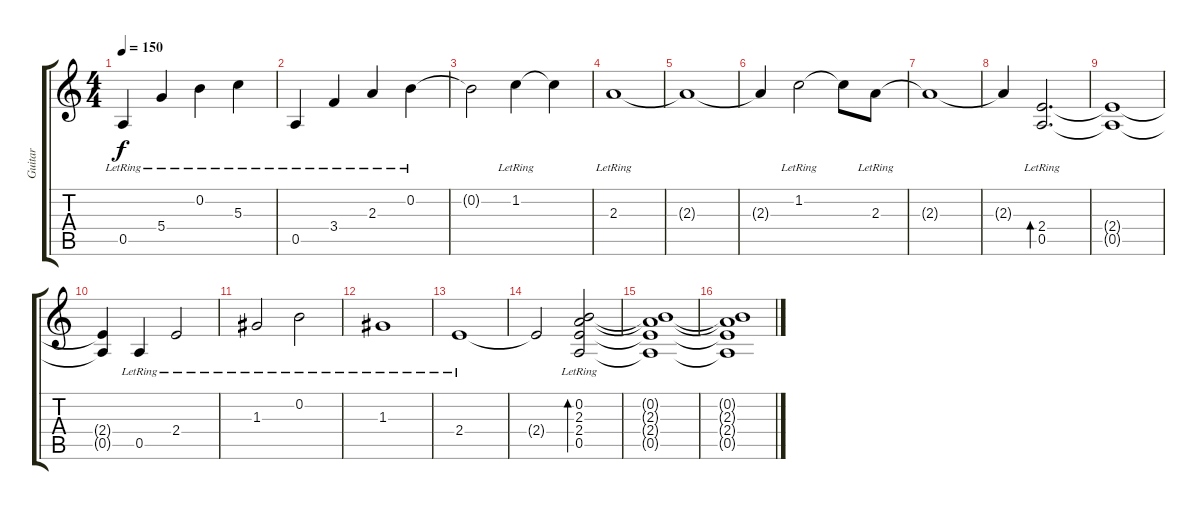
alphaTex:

\track ("Guitar" "Guitar") {instrument electricguitarclean}
\staff {score tabs}
\tuning (E4 B3 G3 D3 A2 E2) {hide}
\ts (4 4)
\tempo 150
\clef g2
\ks c
0.5{lr}.4{dy f} 5.4{lr}.4 0.2{lr}.4 5.3{lr}.4 |
0.5{lr}.4 3.4{lr}.4 2.3{lr}.4 0.2{lr}.4 |
0.2{t}.2 1.2{lr}.4 1.2{t}.4 |
2.3{lr}.1 |
2.3{t}.1 |
2.3{t}.4 1.2{lr}.2 1.2{t}.8 2.3{lr}.8 |
2.3{t}.1 |
2.3{t}.4 (2.4{lr} 0.5{lr}).2{d bd 480} |
(2.4{t} 0.5{t}).1 |
(2.4{t} 0.5{t}).4 0.5{lr}.4 2.4{lr}.2 |
1.3{lr}.2 0.2{lr}.2 |
1.3{lr}.1 |
2.4{lr}.1 |
2.4{t}.2 (0.2{lr} 2.3{lr} 2.4{lr} 0.5{lr}).2{bd 480} |
(0.2{t} 2.3{t} 2.4{t} 0.5{t}).1 |
(0.2{t} 2.3{t} 2.4{t} 0.5{t}).1
